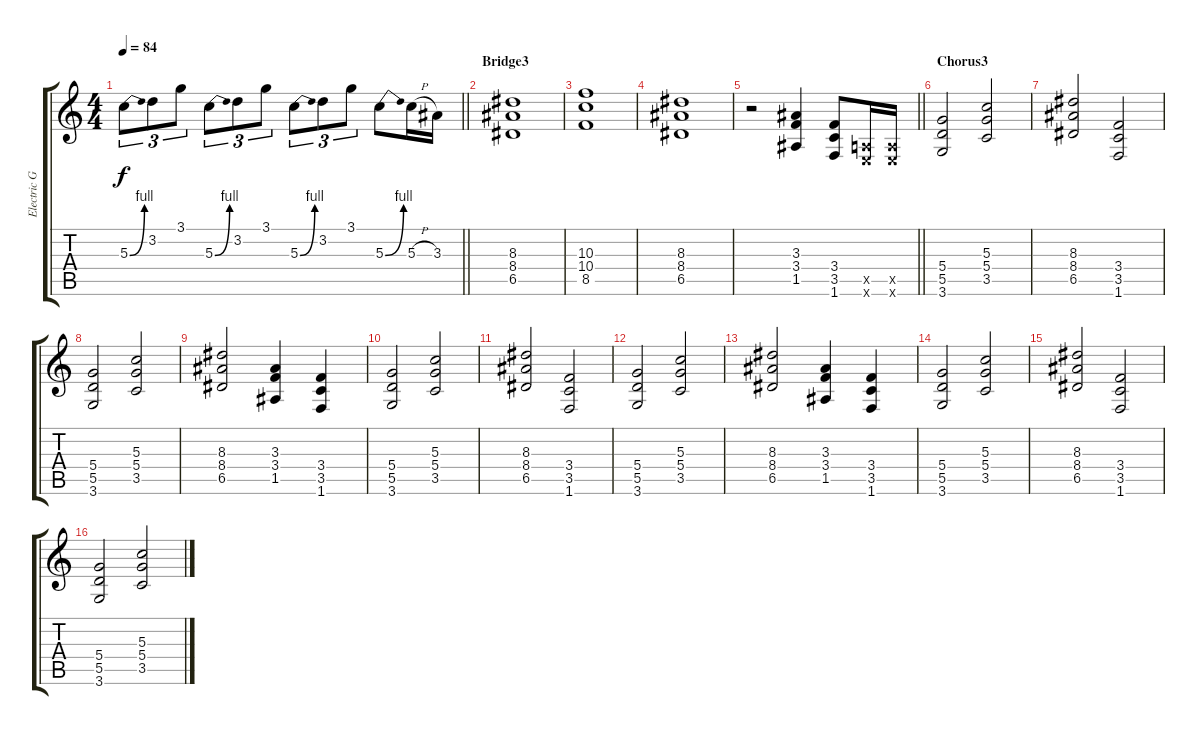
\track ("Electric Guitar" "Electric G") {instrument distortionguitar}
\staff {score tabs}
\tuning (E4 B3 G3 D3 A2 E2) {hide}
\ts (4 4)
\tempo 84
\clef g2
\barLineRight lightlight
\ks c
5.3{be (bend 0 0 60 4)}.8{tu (3 2) dy f} 3.2.8{tu (3 2)} 3.1.8{tu (3 2)} 5.3{be (bend 0 0 60 4)}.8{tu (3 2)} 3.2.8{tu (3 2)} 3.1.8{tu (3 2)} 5.3{be (bend 0 0 60 4)}.8{tu (3 2)} 3.2.8{tu (3 2)} 3.1.8{tu (3 2)} 5.3{be (bend 0 0 60 4)}.8 5.3{h}.16 3.3.16 |
\section ("" "Bridge3")
(8.3 8.4 6.5).1{instrument electricguitarclean} |
(10.3 10.4 8.5).1 |
(8.3 8.4 6.5).1 |
\barLineRight lightlight
r.2{instrument distortionguitar} (3.3 3.4 1.5).4 (3.4 3.5 1.6).8 (0.5{x} 0.6{x}).16 (0.5{x} 0.6{x}).16 |
\section ("" "Chorus3")
(5.4 5.5 3.6).2 (5.3 5.4 3.5).2 |
(8.3 8.4 6.5).2 (3.4 3.5 1.6).2 |
(5.4 5.5 3.6).2 (5.3 5.4 3.5).2 |
(8.3 8.4 6.5).2 (3.3 3.4 1.5).4 (3.4 3.5 1.6).4 |
(5.4 5.5 3.6).2 (5.3 5.4 3.5).2 |
(8.3 8.4 6.5).2 (3.4 3.5 1.6).2 |
(5.4 5.5 3.6).2 (5.3 5.4 3.5).2 |
(8.3 8.4 6.5).2 (3.3 3.4 1.5).4 (3.4 3.5 1.6).4 |
(5.4 5.5 3.6).2 (5.3 5.4 3.5).2 |
(8.3 8.4 6.5).2 (3.4 3.5 1.6).2 |
(5.4 5.5 3.6).2 (5.3 5.4 3.5).2
